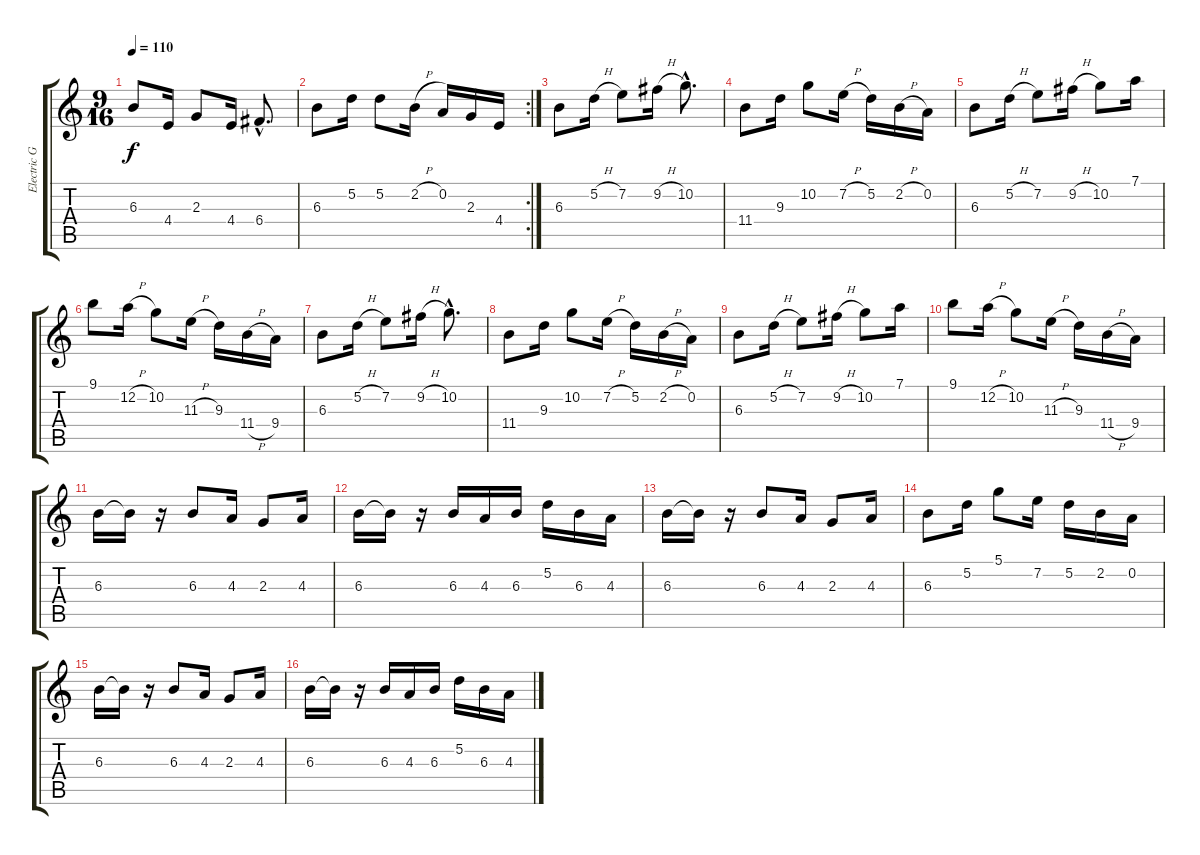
\track ("Electric Guitar" "Electric G") {instrument distortionguitar}
\staff {score tabs}
\tuning (D4 A3 F3 C3 G2 C2) {hide}
\ts (9 16)
\tempo 110
\clef g2
\ks c
6.3.8{dy f} 4.4.16 2.3.8 4.4.16 6.4{hac}.8{d} |
\rc 2
6.3.8 5.2.16 5.2.8 2.2{h}.16 0.2.16 2.3.16 4.4.16 |
6.3.8 5.2{h}.16 7.2.8 9.2{h}.16 10.2{hac}.8{d} |
11.4.8 9.3.16 10.2.8 7.2{h}.16 5.2.16 2.2{h}.16 0.2.16 |
6.3.8 5.2{h}.16 7.2.8 9.2{h}.16 10.2.8 7.1.16 |
9.1.8 12.2{h}.16 10.2.8 11.3{h}.16 9.3.16 11.4{h}.16 9.4.16 |
6.3.8 5.2{h}.16 7.2.8 9.2{h}.16 10.2{hac}.8{d} |
11.4.8 9.3.16 10.2.8 7.2{h}.16 5.2.16 2.2{h}.16 0.2.16 |
6.3.8 5.2{h}.16 7.2.8 9.2{h}.16 10.2.8 7.1.16 |
9.1.8 12.2{h}.16 10.2.8 11.3{h}.16 9.3.16 11.4{h}.16 9.4.16 |
6.3.16 6.3{t}.16 r.16 6.3.8 4.3.16 2.3.8 4.3.16 |
6.3.16 6.3{t}.16 r.16 6.3.16 4.3.16 6.3.16 5.2.16 6.3.16 4.3.16 |
6.3.16 6.3{t}.16 r.16 6.3.8 4.3.16 2.3.8 4.3.16 |
6.3.8 5.2.16 5.1.8 7.2.16 5.2.16 2.2.16 0.2.16 |
6.3.16 6.3{t}.16 r.16 6.3.8 4.3.16 2.3.8 4.3.16 |
6.3.16 6.3{t}.16 r.16 6.3.16 4.3.16 6.3.16 5.2.16 6.3.16 4.3.16
